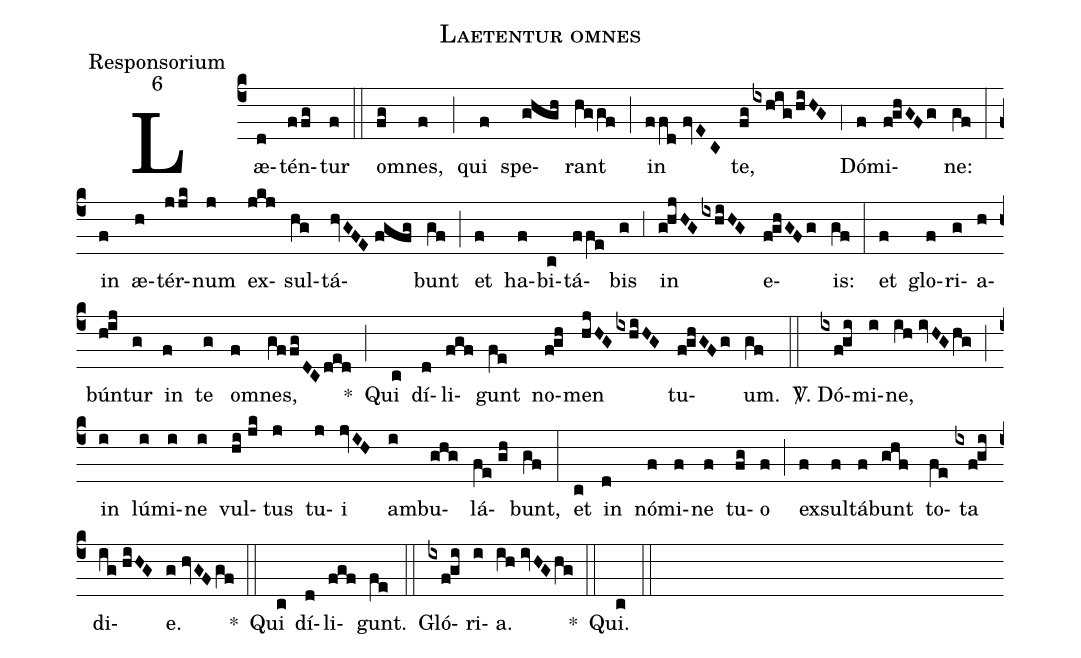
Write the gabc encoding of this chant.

name:Laetentur omnes;
office-part:Responsorium;
mode:6;
%%
(c4) Læ(d)tén(ffg)tur(f) (::)
o(fg)mnes,(f) (;) qui(f) spe(ghgh)rant(hggf) (;) in(ffd//fvEC) te,(fg/ixhig/hiHG) (,4) Dó(f)mi(f!ghGFg)ne:(gf) (:)
in(f) æ(h)tér(jjk)num(j) ex(jkj)sul(hg)tá(hvGFE//fgfg)bunt(gf) (;) et(f) ha(f)bi(c)tá(ffe)bis(g) (,3) in(g!hjHG/ixhiHG) e(f!ghGFg)is:(gf) (:)
et(f) glo(f)ri(g)a(h)bún(h!ij)tur(g) in(f) te(g) o(f)mnes,(gffgDCded) *(;) Qui(c) dí(d)li(fgf)gunt(fe) no(f!gh)men(hjHG/ixhiHG) tu(f!ghGFg)um.(gf) (::)

<sp>V/</sp>. Dó(ixf!gi)mi(i)ne,(ih//ivHGhg) (;) in(i) lú(i)mi(i)ne(i) vul(hi//jk)tus(j) tu(j)i(jvIH) am(i)bu(ghg)lá(fe//gh)bunt,(gf) (:)
et(c) in(d) nó(f)mi(f)ne(f) tu(fg)o(f) (;) ex(f)sul(f)tá(f)bunt(ghf) to(fe)ta(ixf!gi) di(ig//hiHG)e.(g//hvGFgf) *(::) Qui(c) dí(d)li(fgf)gunt.(fe) (::)

Gló(ixf!gi)ri(i)a.(ih//ivHGhg) *(::) Qui.(c) (::)
